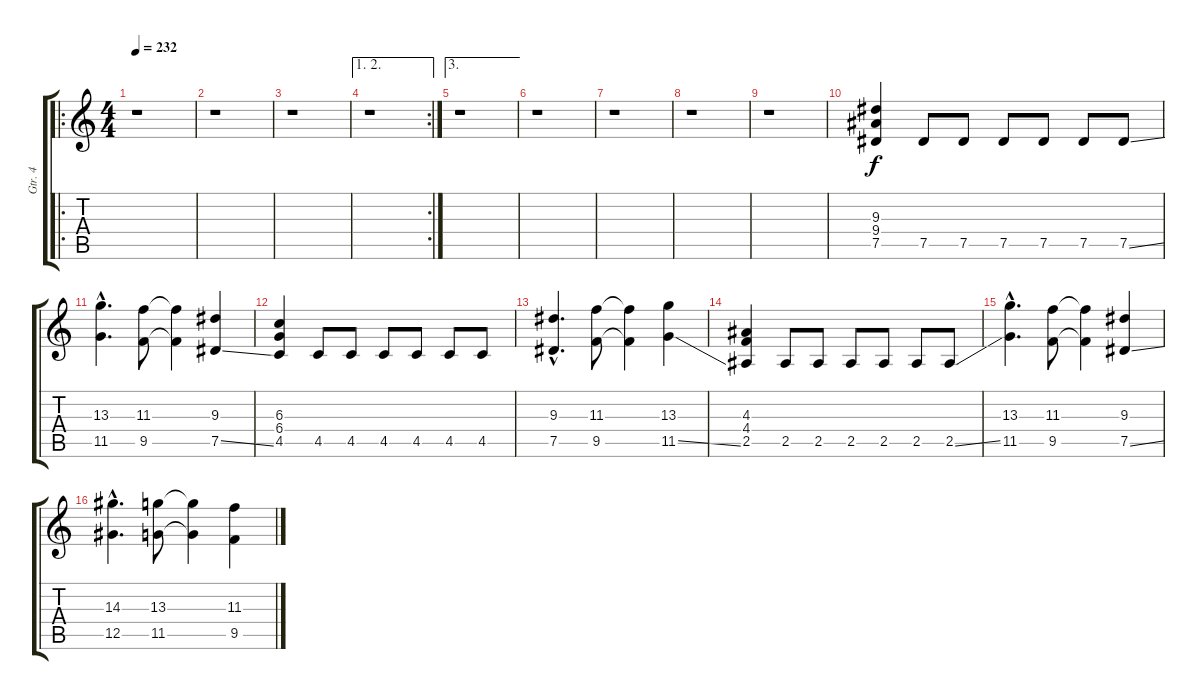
\track ("Gtr. 4" "Gtr. 4") {instrument distortionguitar}
\staff {score tabs}
\tuning (Eb4 Bb3 Gb3 Db3 Ab2 Eb2) {hide}
\ro
\ts (4 4)
\tempo 232
\clef g2
\ks c
r.1{dy f} |
r.1 |
r.1 |
\ae (1 2)
\rc 2
r.1 |
\ae 3
r.1 |
r.1 |
r.1 |
r.1 |
r.1 |
(9.3 9.4 7.5).4 7.5.8{instrument electricguitarmuted} 7.5.8 7.5.8 7.5.8 7.5.8 7.5{ss}.8 |
(13.3{hac} 11.5{hac}).4{d instrument distortionguitar} (11.3 9.5).8 (11.3{t} 9.5{t}).4 (9.3 7.5{ss}).4 |
(6.3 6.4 4.5).4 4.5.8{instrument electricguitarmuted} 4.5.8 4.5.8 4.5.8 4.5.8 4.5.8 |
(9.3{hac} 7.5{hac}).4{d instrument distortionguitar} (11.3 9.5).8 (11.3{t} 9.5{t}).4 (13.3 11.5{ss}).4 |
(4.3 4.4 2.5).4 2.5.8{instrument electricguitarmuted} 2.5.8 2.5.8 2.5.8 2.5.8 2.5{ss}.8 |
(13.3{hac} 11.5{hac}).4{d instrument distortionguitar} (11.3 9.5).8 (11.3{t} 9.5{t}).4 (9.3 7.5{ss}).4 |
(14.3{hac} 12.5{hac}).4{d} (13.3 11.5).8 (13.3{t} 11.5{t}).4 (11.3 9.5).4
